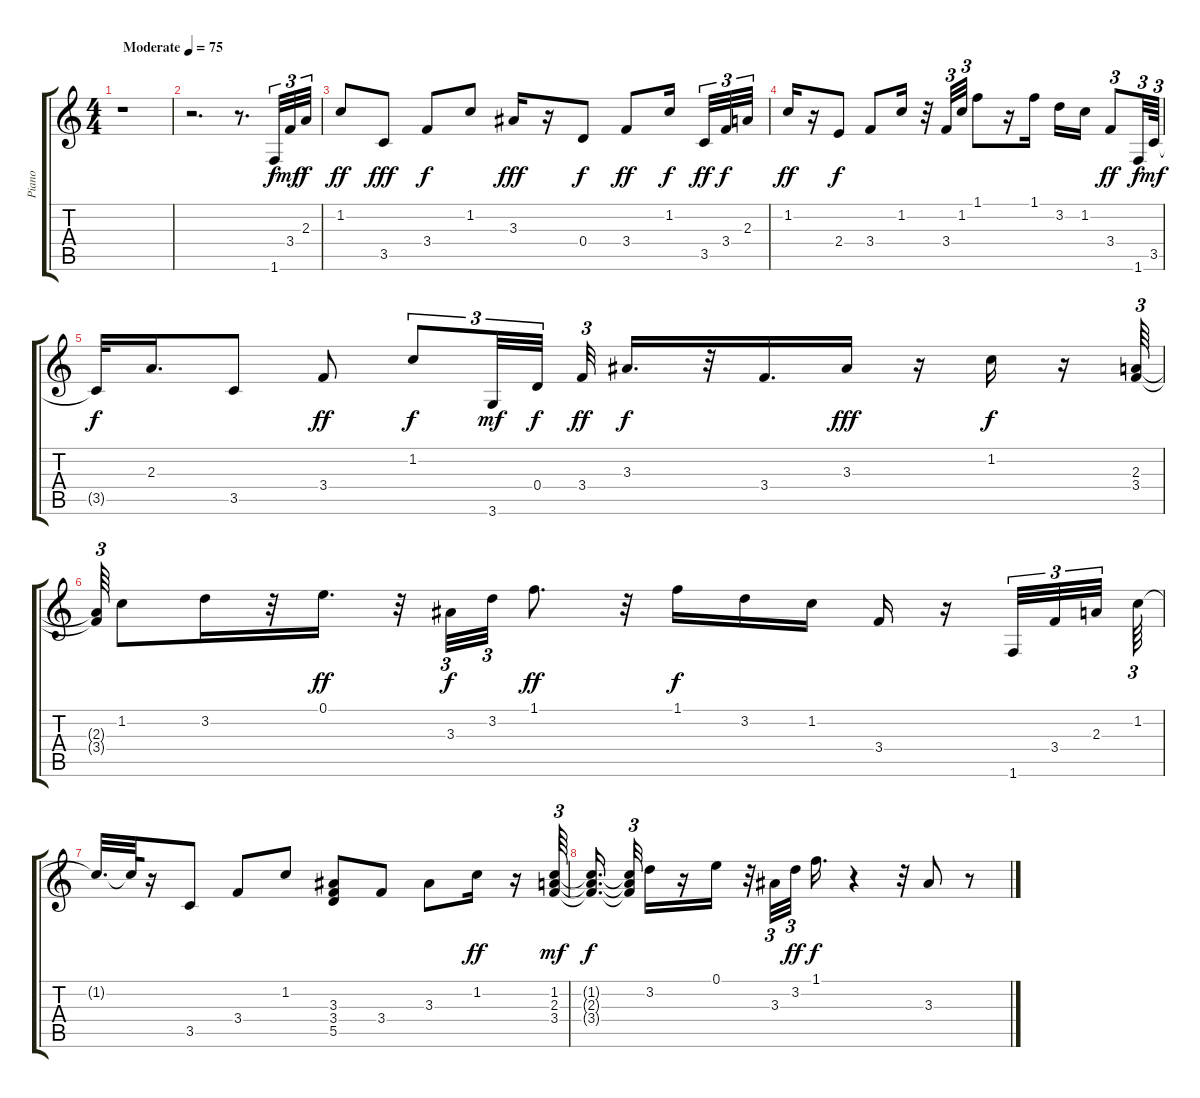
\track ("Piano" "Piano") {instrument acousticguitarsteel}
\staff {score tabs}
\tuning (E4 B3 G3 D3 A2 E2) {hide}
\ts (4 4)
\tempo (75 "Moderate")
\clef g2
\ks c
r.1{dy f instrument acousticguitarsteel} |
r.2{d} r.8{d} 1.6.32{tu (3 2)} 3.4.32{tu (3 2) dy mf} 2.3.32{tu (3 2) dy f} |
1.2.8{dy ff} 3.5.8{dy fff} 3.4.8{dy f} 1.2.8 3.3.16{dy fff} r.16 0.4.8{dy f} 3.4.8{dy ff} 1.2.16{dy f beam splitsecondary} 3.5.32{tu (3 2) dy ff} 3.4.32{tu (3 2) dy f} 2.3.32{tu (3 2)} |
1.2.16{dy ff} r.16 2.4.8{dy f} 3.4.8 1.2.16 r.32 3.4.32{tu (3 2)} 1.2.32{tu (3 2)} 1.1.8 r.16 1.1.16 3.2.16 1.2.16 3.4.8{tu (3 2) dy ff} 1.6.32{tu (3 2) dy f} 3.5.64{tu (3 2) dy mf} |
3.5{t}.32{dy f} 2.3.16{d} 3.5.8 3.4.8{dy ff} 1.2.8{tu (3 2) dy f} 3.6.32{tu (3 2) dy mf} 0.4.32{tu (3 2) dy f} 3.4.32{tu (3 2) dy ff} 3.3.16{d dy f} r.32 3.4.16{d} 3.3.16{dy fff} r.16 1.2.16{dy f} r.16 (2.3 3.4).64{tu (3 2)} |
(2.3{t} 3.4{t}).64{tu (3 2)} 1.2.8 3.2.16 r.32 0.1.16{d dy ff} r.32 3.3.32{tu (3 2) dy f} 3.2.32{tu (3 2)} 1.1.8{d dy ff} r.32 1.1.16{dy f} 3.2.16 1.2.16 3.4.16 r.16 1.6.32{tu (3 2)} 3.4.32{tu (3 2)} 2.3.32{tu (3 2) beam splitsecondary} 1.2.64{tu (3 2)} |
1.2{t}.32{d} 1.2{t}.64 r.16 3.5.8 3.4.8 1.2.8 (3.3 3.4 5.5).8 3.4.8 3.3.8 1.2.16{dy ff} r.16 (1.2 2.3 3.4).64{tu (3 2) dy mf} |
(1.2{t} 2.3{t} 3.4{t}).16{d dy f beam splitsecondary} (1.2{t} 2.3{t} 3.4{t}).32{tu (3 2)} 3.2.16 r.16 0.1.16 r.32 3.3.32{tu (3 2)} 3.2.32{tu (3 2) dy ff beam splitsecondary} 1.1.16{d dy f} r.4 r.32 3.3.8 r.8
